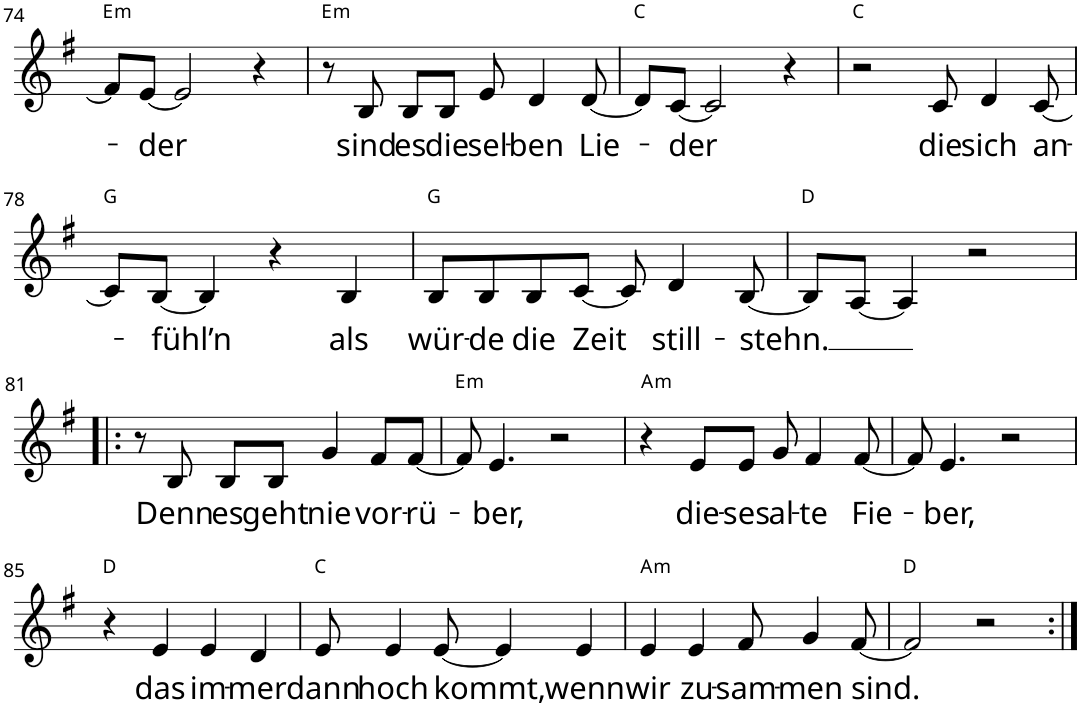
**kern	**text	**harte
*part1	*part1	*part1
*staff1	*staff1	*
*I"Piano	*	*
*I'Pno	*	*
!!LO:PB:g=z
*clefG2	*	*
*k[f#]	*	*
*M4/4	*	*
=74	=74	=74
!	!	!LO:H:kt=m
8f#/L]	.	E:min
!	!LO:LY:b	!
[8e/J	-der	.
2e/]	.	.
4r	.	.
=75	=75	=75
!	!	!LO:H:kt=m
8r	.	E:min
!	!LO:LY:b	!
8B/	sind	.
!	!LO:LY:b	!
8B/L	es	.
!	!LO:LY:b	!
8B/J	die	.
!	!LO:LY:b	!
8e/	sel-	.
!	!LO:LY:b	!
4d/	-ben	.
!	!LO:LY:b	!
[8d/	Lie-	.
=76	=76	=76
8d/L]	.	C:maj
!	!LO:LY:b	!
[8c/J	-der	.
2c/]	.	.
4r	.	.
=77	=77	=77
2r	.	C:maj
!	!LO:LY:b	!
8c/	die	.
!	!LO:LY:b	!
4d/	sich	.
!	!LO:LY:b	!
[8c/	an-	.
!!LO:LB:g=z
=78	=78	=78
8c/L]	.	G:maj
!	!LO:LY:b	!
[8B/J	-fühl’n	.
4B/]	.	.
4r	.	.
!	!LO:LY:b	!
4B/	als	.
=79	=79	=79
!	!LO:LY:b	!
8B/L	wür-	G:maj
!	!LO:LY:b	!
8B/	-de	.
!	!LO:LY:b	!
8B/	die	.
!	!LO:LY:b	!
[8c/J	Zeit	.
8c/]	.	.
!	!LO:LY:b	!
4d/	still-	.
!	!LO:LY:b	!
[8B/	-stehn.	.
=80	=80	=80
8B/L]	.	D:maj
[8A/J	.	.
4A/]	.	.
2r	.	.
!!LO:LB:g=z
=81!|:	=81!|:	=81!|:
8r	.	.
!	!LO:LY:b	!
8B/	-Denn	.
!	!LO:LY:b	!
8B/L	es	.
!	!LO:LY:b	!
8B/J	geht	.
!	!LO:LY:b	!
4g/	nie	.
!	!LO:LY:b	!
8f#/L	vor-	.
!	!LO:LY:b	!
[8f#/J	-rü-	.
=82	=82	=82
!	!	!LO:H:kt=m
8f#/]	.	E:min
!	!LO:LY:b	!
4.e/	-ber,	.
2r	.	.
=83	=83	=83
!	!	!LO:H:kt=m
4r	.	A:min
!	!LO:LY:b	!
8e/L	die-	.
!	!LO:LY:b	!
8e/J	-ses	.
!	!LO:LY:b	!
8g/	al-	.
!	!LO:LY:b	!
4f#/	-te	.
!	!LO:LY:b	!
[8f#/	Fie-	.
=84	=84	=84
8f#/]	.	.
!	!LO:LY:b	!
4.e/	ber,	.
2r	.	.
!!LO:LB:g=z
=85	=85	=85
4r	.	D:maj
!	!LO:LY:b	!
4e/	das	.
!	!LO:LY:b	!
4e/	im-	.
!	!LO:LY:b	!
4d/	-mer	.
=86	=86	=86
!	!LO:LY:b	!
8e/	dann	C:maj
!	!LO:LY:b	!
4e/	hoch	.
!	!LO:LY:b	!
[8e/	kommt,	.
4e/]	.	.
!	!LO:LY:b	!
4e/	wenn	.
=87	=87	=87
!	!LO:LY:b	!LO:H:kt=m
4e/	wir	A:min
!	!LO:LY:b	!
4e/	zu-	.
!	!LO:LY:b	!
8f#/	-sam-	.
!	!LO:LY:b	!
4g/	-men	.
!	!LO:LY:b	!
[8f#/	sind.	.
=88	=88	=88
2f#/]	.	D:maj
2r	.	.
=:|!	=:|!	=:|!
*-	*-	*-
